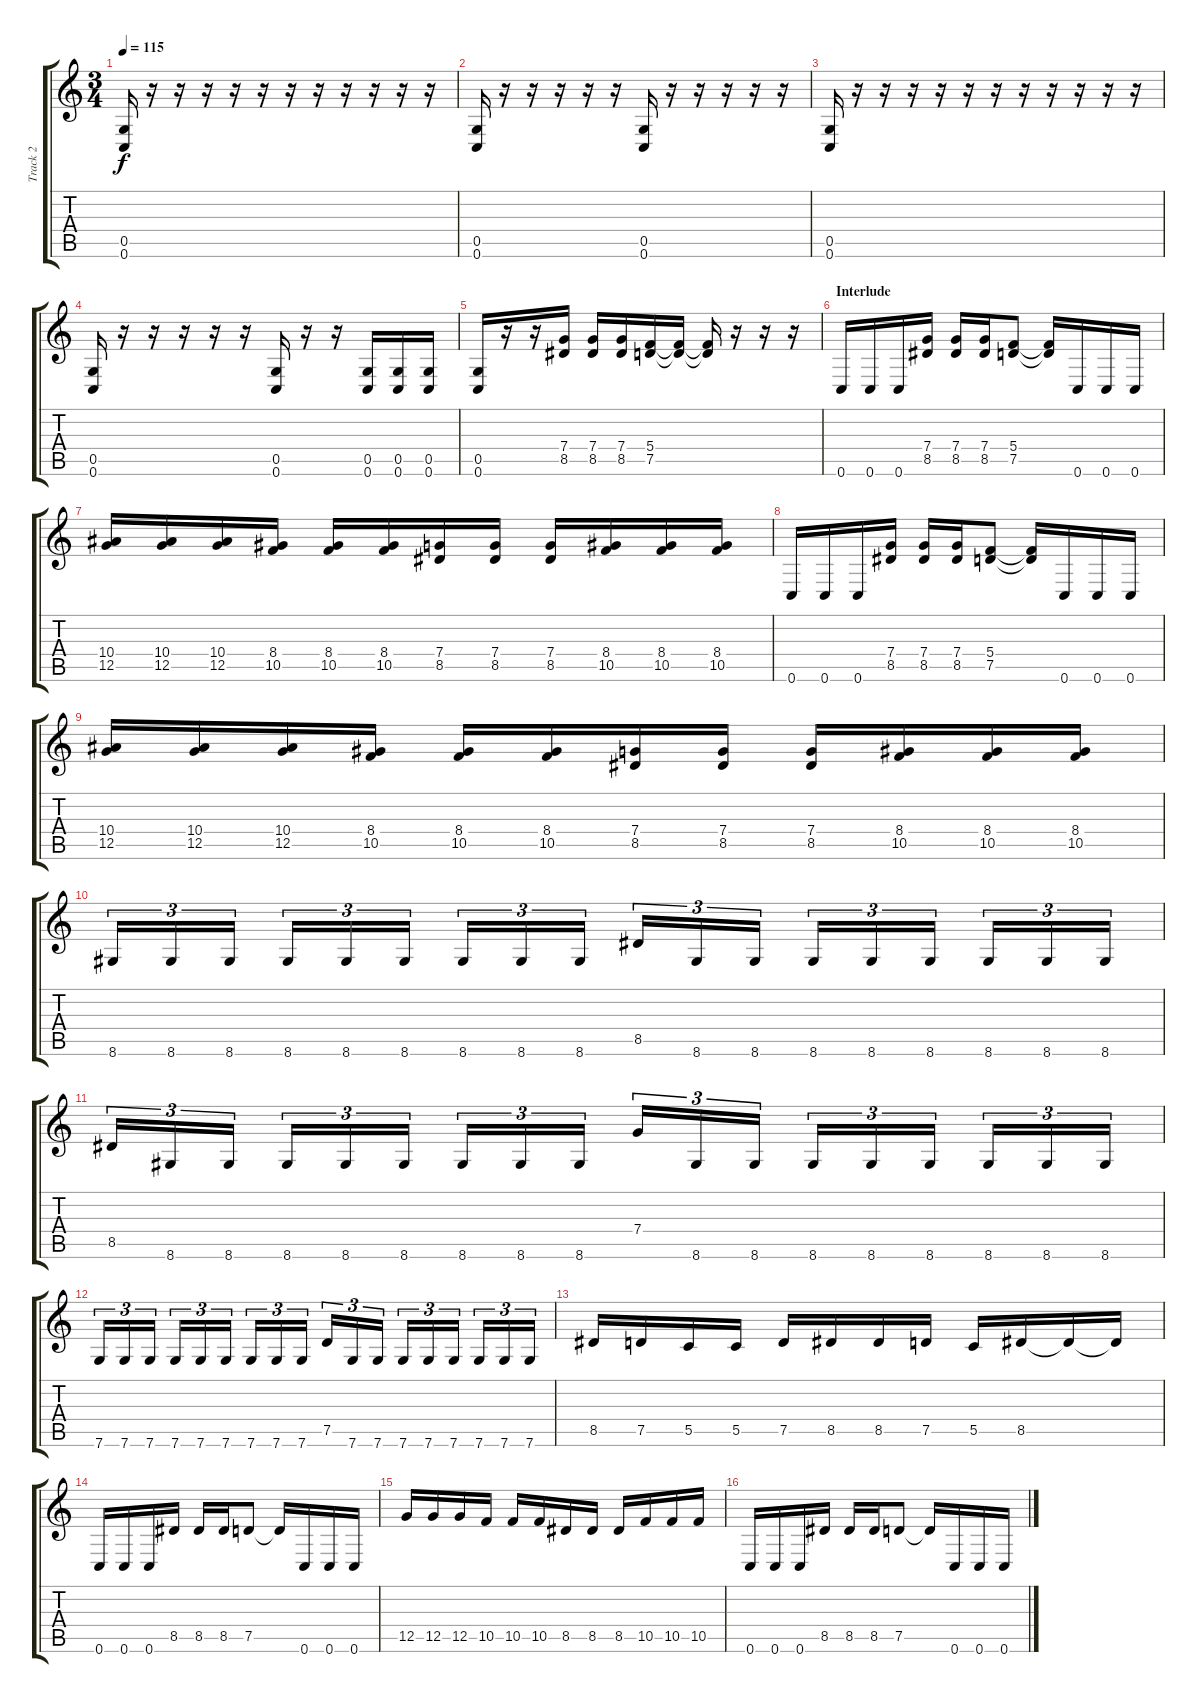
\track ("Track 2" "Track 2") {instrument distortionguitar}
\staff {score tabs}
\tuning (D4 A3 F3 C3 G2 C2) {hide}
\ts (3 4)
\tempo 115
\clef g2
\ks c
(0.5 0.6).16{dy f} r.16 r.16 r.16 r.16 r.16 r.16 r.16 r.16 r.16 r.16 r.16 |
(0.5 0.6).16 r.16 r.16 r.16 r.16 r.16 (0.5 0.6).16 r.16 r.16 r.16 r.16 r.16 |
(0.5 0.6).16 r.16 r.16 r.16 r.16 r.16 r.16 r.16 r.16 r.16 r.16 r.16 |
(0.5 0.6).16 r.16 r.16 r.16 r.16 r.16 (0.5 0.6).16 r.16 r.16 (0.5 0.6).16 (0.5 0.6).16 (0.5 0.6).16 |
(0.5 0.6).16 r.16 r.16 (7.4 8.5).16 (7.4 8.5).16 (7.4 8.5).16 (5.4 7.5).16 (5.4{t} 7.5{t}).16 (5.4{t} 7.5{t}).16 r.16 r.16 r.16 |
\section ("" "Interlude")
0.6.16 0.6.16 0.6.16 (7.4 8.5).16 (7.4 8.5).16 (7.4 8.5).16 (5.4 7.5).8 (5.4{t} 7.5{t}).16 0.6.16 0.6.16 0.6.16 |
(10.4 12.5).16 (10.4 12.5).16 (10.4 12.5).16 (8.4 10.5).16 (8.4 10.5).16 (8.4 10.5).16 (7.4 8.5).16 (7.4 8.5).16 (7.4 8.5).16 (8.4 10.5).16 (8.4 10.5).16 (8.4 10.5).16 |
0.6.16 0.6.16 0.6.16 (7.4 8.5).16 (7.4 8.5).16 (7.4 8.5).16 (5.4 7.5).8 (5.4{t} 7.5{t}).16 0.6.16 0.6.16 0.6.16 |
(10.4 12.5).16 (10.4 12.5).16 (10.4 12.5).16 (8.4 10.5).16 (8.4 10.5).16 (8.4 10.5).16 (7.4 8.5).16 (7.4 8.5).16 (7.4 8.5).16 (8.4 10.5).16 (8.4 10.5).16 (8.4 10.5).16 |
8.6.16{tu (3 2)} 8.6.16{tu (3 2)} 8.6.16{tu (3 2)} 8.6.16{tu (3 2)} 8.6.16{tu (3 2)} 8.6.16{tu (3 2)} 8.6.16{tu (3 2)} 8.6.16{tu (3 2)} 8.6.16{tu (3 2)} 8.5.16{tu (3 2)} 8.6.16{tu (3 2)} 8.6.16{tu (3 2)} 8.6.16{tu (3 2)} 8.6.16{tu (3 2)} 8.6.16{tu (3 2)} 8.6.16{tu (3 2)} 8.6.16{tu (3 2)} 8.6.16{tu (3 2)} |
8.5.16{tu (3 2)} 8.6.16{tu (3 2)} 8.6.16{tu (3 2)} 8.6.16{tu (3 2)} 8.6.16{tu (3 2)} 8.6.16{tu (3 2)} 8.6.16{tu (3 2)} 8.6.16{tu (3 2)} 8.6.16{tu (3 2)} 7.4.16{tu (3 2)} 8.6.16{tu (3 2)} 8.6.16{tu (3 2)} 8.6.16{tu (3 2)} 8.6.16{tu (3 2)} 8.6.16{tu (3 2)} 8.6.16{tu (3 2)} 8.6.16{tu (3 2)} 8.6.16{tu (3 2)} |
7.6.16{tu (3 2)} 7.6.16{tu (3 2)} 7.6.16{tu (3 2)} 7.6.16{tu (3 2)} 7.6.16{tu (3 2)} 7.6.16{tu (3 2)} 7.6.16{tu (3 2)} 7.6.16{tu (3 2)} 7.6.16{tu (3 2)} 7.5.16{tu (3 2)} 7.6.16{tu (3 2)} 7.6.16{tu (3 2)} 7.6.16{tu (3 2)} 7.6.16{tu (3 2)} 7.6.16{tu (3 2)} 7.6.16{tu (3 2)} 7.6.16{tu (3 2)} 7.6.16{tu (3 2)} |
8.5.16 7.5.16 5.5.16 5.5.16 7.5.16 8.5.16 8.5.16 7.5.16 5.5.16 8.5.16 8.5{t}.16 8.5{t}.16 |
0.6.16 0.6.16 0.6.16 8.5.16 8.5.16 8.5.16 7.5.8 7.5{t}.16 0.6.16 0.6.16 0.6.16 |
12.5.16 12.5.16 12.5.16 10.5.16 10.5.16 10.5.16 8.5.16 8.5.16 8.5.16 10.5.16 10.5.16 10.5.16 |
0.6.16 0.6.16 0.6.16 8.5.16 8.5.16 8.5.16 7.5.8 7.5{t}.16 0.6.16 0.6.16 0.6.16
